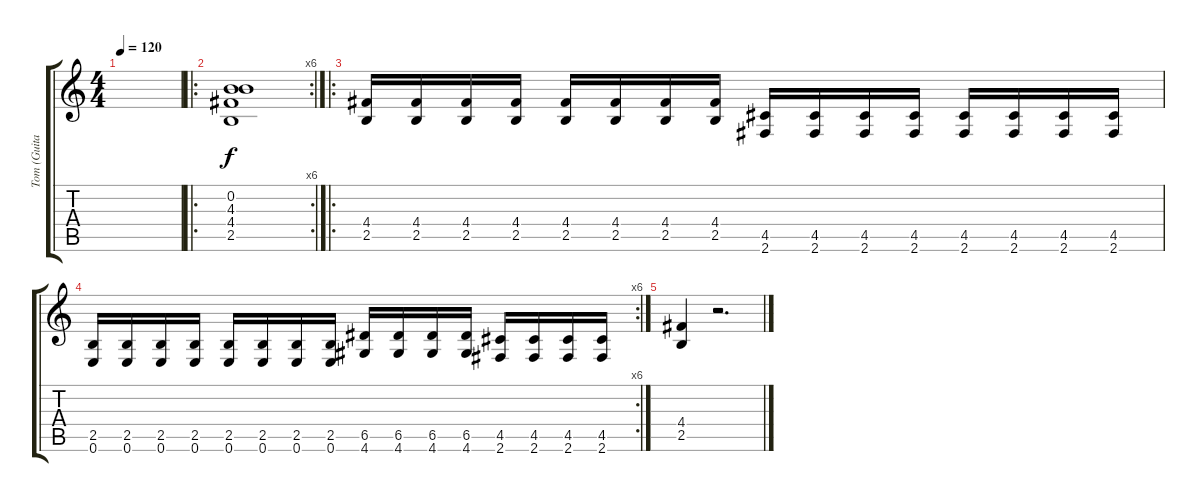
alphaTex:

\track ("Tom (Guitar)" "Tom (Guita") {instrument overdrivenguitar}
\staff {score tabs}
\tuning (E4 B3 G3 D3 A2 E2) {hide}
\ts (4 4)
\tempo 120
\clef g2
\ks c
|
\ro
\rc 6
(0.2 4.3 4.4 2.5).1 |
\ro
(4.4 2.5).16 (4.4 2.5).16 (4.4 2.5).16 (4.4 2.5).16 (4.4 2.5).16 (4.4 2.5).16 (4.4 2.5).16 (4.4 2.5).16 (4.5 2.6).16 (4.5 2.6).16 (4.5 2.6).16 (4.5 2.6).16 (4.5 2.6).16 (4.5 2.6).16 (4.5 2.6).16 (4.5 2.6).16 |
\rc 6
(2.5 0.6).16 (2.5 0.6).16 (2.5 0.6).16 (2.5 0.6).16 (2.5 0.6).16 (2.5 0.6).16 (2.5 0.6).16 (2.5 0.6).16 (6.5 4.6).16 (6.5 4.6).16 (6.5 4.6).16 (6.5 4.6).16 (4.5 2.6).16 (4.5 2.6).16 (4.5 2.6).16 (4.5 2.6).16 |
(4.4 2.5).4 r.2{d}
